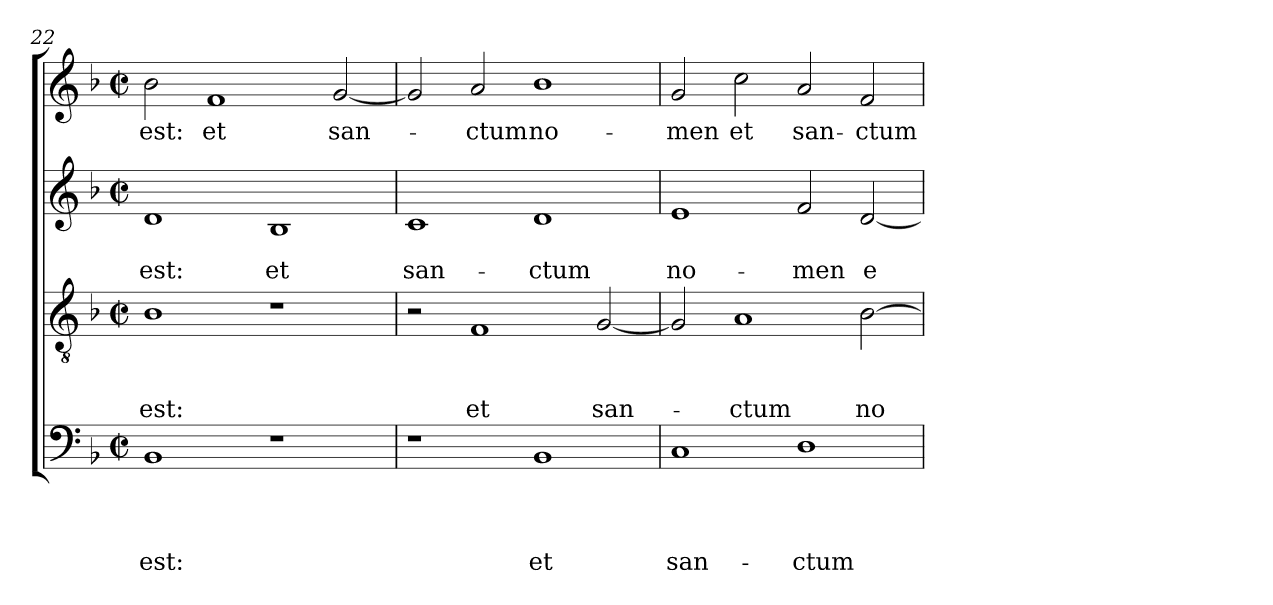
**kern	**text	**text	**text	**text	**kern	**text	**text	**text	**kern	**text	**text	**kern	**text
*part4	*part4	*part4	*part4	*part4	*part3	*part3	*part3	*part3	*part2	*part2	*part2	*part1	*part1
*staff4	*staff4	*staff4	*staff4	*staff4	*staff3	*staff3	*staff3	*staff3	*staff2	*staff2	*staff2	*staff1	*staff1
*clefF4	*	*	*	*	*clefGv2	*	*	*	*clefG2	*	*	*clefG2	*
*k[b-]	*	*	*	*	*k[b-]	*	*	*	*k[b-]	*	*	*k[b-]	*
*F:	*	*	*	*	*F:	*	*	*	*F:	*	*	*F:	*
*M2/2	*	*	*	*	*M2/2	*	*	*	*M2/2	*	*	*M2/2	*
*met(c|)	*	*	*	*	*met(c|)	*	*	*	*met(c|)	*	*	*met(c|)	*
=22	=22	=22	=22	=22	=22	=22	=22	=22	=22	=22	=22	=22	=22
!	!	!	!	!LO:LY:b	!	!	!	!LO:LY:b	!	!	!LO:LY:b	!	!LO:LY:b
1BB-	.	.	.	est:	1B-	.	.	est:	1d	.	est:	2b-\	est:
!	!	!	!	!	!	!	!	!	!	!	!	!	!LO:LY:b
.	.	.	.	.	.	.	.	.	.	.	.	1f	et
!	!	!	!	!	!	!	!	!	!	!	!LO:LY:b	!	!
1r	.	.	.	.	1r	.	.	.	1B-	.	et	.	.
!	!	!	!	!	!	!	!	!	!	!	!	!	!LO:LY:b
.	.	.	.	.	.	.	.	.	.	.	.	[<2g/	san-
=23	=23	=23	=23	=23	=23	=23	=23	=23	=23	=23	=23	=23	=23
!	!	!	!	!	!	!	!	!	!	!	!LO:LY:b	!	!
1r	.	.	.	.	2r	.	.	.	1c	.	san-	2g/]	.
!	!	!	!	!	!	!	!	!LO:LY:b	!	!	!	!	!LO:LY:b
.	.	.	.	.	1F	.	.	et	.	.	.	2a/	-ctum
!	!	!	!	!LO:LY:b	!	!	!	!	!	!	!LO:LY:b	!	!LO:LY:b
1BB-	.	.	.	et	.	.	.	.	1d	.	-ctum	1b-	no-
!	!	!	!	!	!	!	!	!LO:LY:b	!	!	!	!	!
.	.	.	.	.	[<2G/	.	.	san-	.	.	.	.	.
!!LO:LB:g=z
=24	=24	=24	=24	=24	=24	=24	=24	=24	=24	=24	=24	=24	=24
!	!	!	!	!LO:LY:b	!	!	!	!	!	!	!LO:LY:b	!	!LO:LY:b
1C	.	.	.	san-	2G/]	.	.	.	1e	.	no-	2g/	-men
!	!	!	!	!	!	!	!	!LO:LY:b	!	!	!	!	!LO:LY:b
.	.	.	.	.	1A	.	.	-ctum	.	.	.	2cc\	et
!	!	!	!	!LO:LY:b	!	!	!	!	!	!	!LO:LY:b	!	!LO:LY:b
1D	.	.	.	-ctum	.	.	.	.	2f/	.	-men	2a/	san-
!	!	!	!	!	!	!	!	!LO:LY:b	!	!	!LO:LY:b:rj	!	!LO:LY:b
.	.	.	.	.	[>2B-\	.	.	no-	[<2d/	.	e-	2f/	-ctum
=	=	=	=	=	=	=	=	=	=	=	=	=	=
*-	*-	*-	*-	*-	*-	*-	*-	*-	*-	*-	*-	*-	*-
